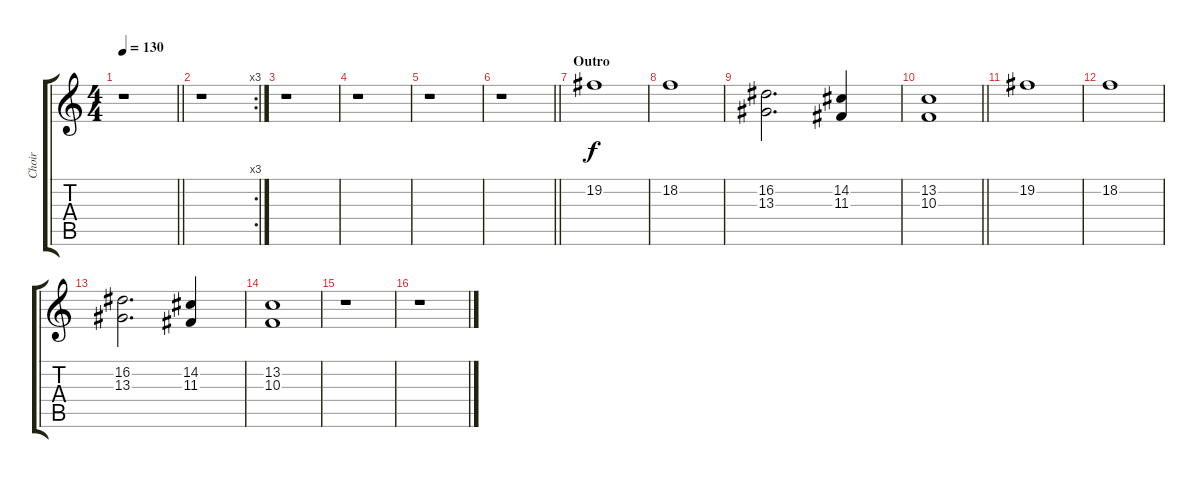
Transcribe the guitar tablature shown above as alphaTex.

\track ("Choir" "Choir") {instrument choiraahs}
\staff {score tabs}
\tuning (E4 B3 G3 D3 A2 E2) {hide}
\ts (4 4)
\tempo 130
\clef g2
\barLineRight lightlight
\ks c
r.1{dy f} |
\rc 3
r.1 |
r.1 |
r.1 |
r.1 |
\barLineRight lightlight
r.1 |
\section ("" "Outro")
19.2.1 |
18.2.1 |
(16.2 13.3).2{d} (14.2 11.3).4 |
\barLineRight lightlight
(13.2 10.3).1 |
19.2.1 |
18.2.1 |
(16.2 13.3).2{d} (14.2 11.3).4 |
(13.2 10.3).1 |
r.1 |
r.1
